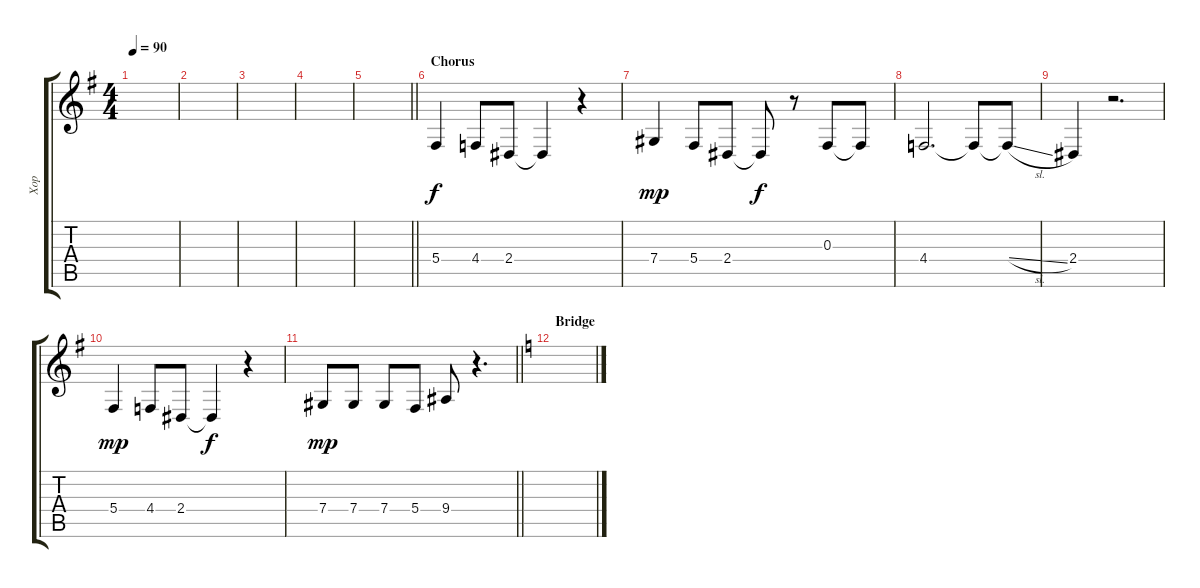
\track ("Хор" "Хор") {instrument choiraahs}
\staff {score tabs}
\tuning (Eb4 Bb3 Gb3 Db3 Ab2 Eb2) {hide}
\ts (4 4)
\tempo 90
\clef g2
\ks eminor
|
|
|
|
\barLineRight lightlight
|
\section ("" "Chorus")
5.4.4 4.4.8 2.4.8 2.4{t}.4{dy f} r.4 |
7.4.4{dy mp} 5.4.8 2.4.8 2.4{t}.8{dy f} r.8 0.3.8 0.3{t}.8 |
4.4.2{d} 4.4{t}.8 4.4{sl t}.8 |
2.4.4 r.2{d} |
5.4.4{dy mp} 4.4.8 2.4.8 2.4{t}.4{dy f} r.4 |
\barLineRight lightlight
7.4.8{dy mp} 7.4.8 7.4.8 5.4.8 9.4.8 r.4{d} |
\section ("" "Bridge")
\ks c
